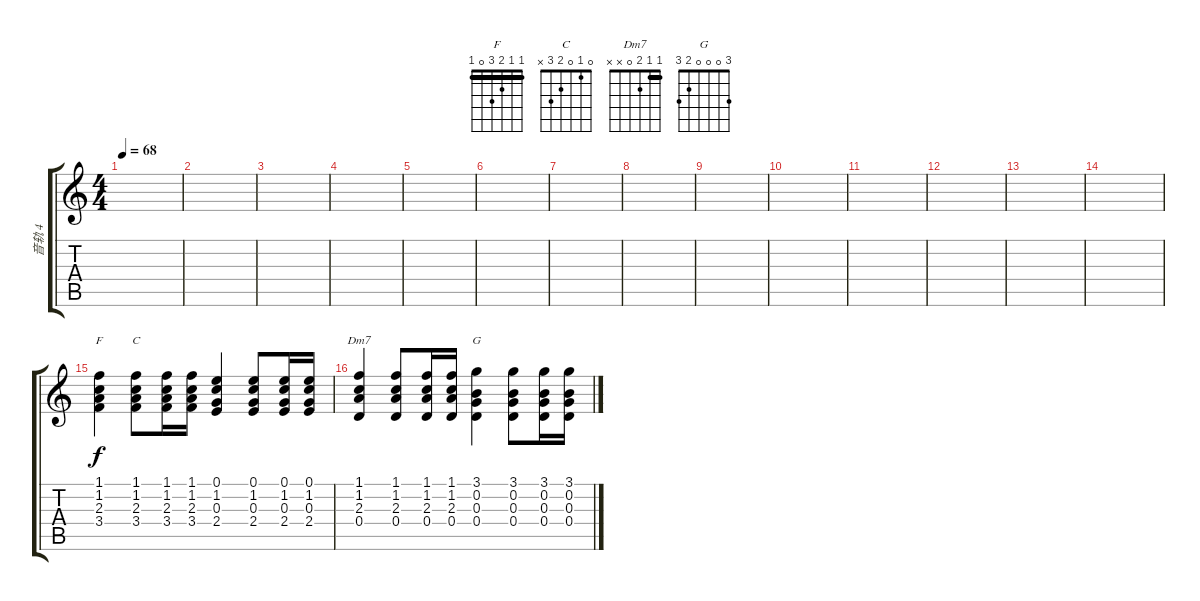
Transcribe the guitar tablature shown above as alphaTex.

\track ("音轨 4" "音轨 4") {instrument acousticguitarnylon}
\staff {score tabs}
\tuning (E4 B3 G3 D3 A2 E2) {hide}
\chord ("F" 1 1 2 3 0 1) {barre 1}
\chord ("C" 0 1 0 2 3 x)
\chord ("Dm7" 1 1 2 0 x x) {barre 1}
\chord ("G" 3 0 0 0 2 3)
\ts (4 4)
\tempo 68
\clef g2
\ks c
|
|
|
|
|
|
|
|
|
|
|
|
|
|
(1.1 1.2 2.3 3.4).4{ch "F"} (1.1 1.2 2.3 3.4).8{ch "C"} (1.1 1.2 2.3 3.4).16 (1.1 1.2 2.3 3.4).16 (0.1 1.2 0.3 2.4).4 (0.1 1.2 0.3 2.4).8 (0.1 1.2 0.3 2.4).16 (0.1 1.2 0.3 2.4).16 |
(1.1 1.2 2.3 0.4).4{ch "Dm7"} (1.1 1.2 2.3 0.4).8 (1.1 1.2 2.3 0.4).16 (1.1 1.2 2.3 0.4).16 (3.1 0.2 0.3 0.4).4{ch "G"} (3.1 0.2 0.3 0.4).8 (3.1 0.2 0.3 0.4).16 (3.1 0.2 0.3 0.4).16
